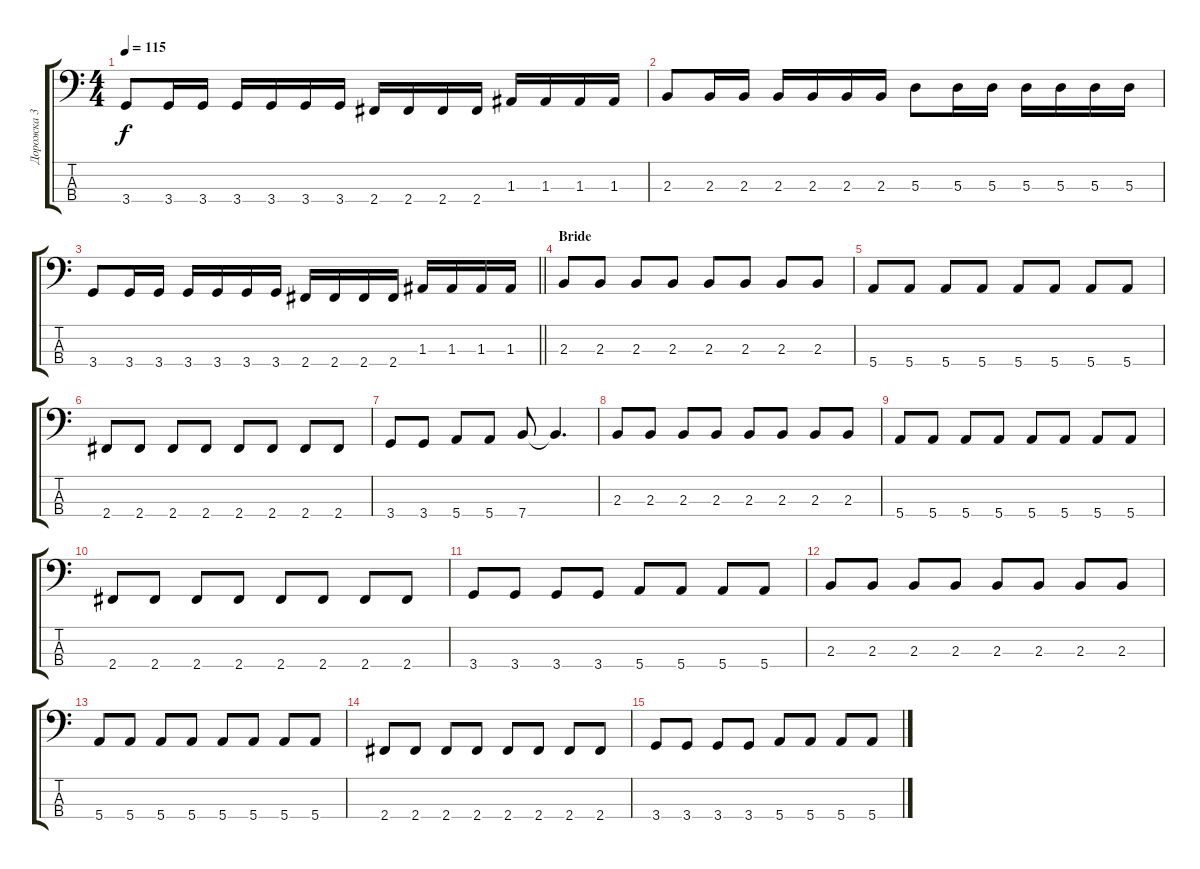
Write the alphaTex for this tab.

\track ("Дорожка 3" "Дорожка 3") {instrument electricbassfinger}
\staff {score tabs}
\tuning (G2 D2 A1 E1) {hide}
\ts (4 4)
\tempo 115
\clef f4
\ks c
3.4.8{dy f} 3.4.16 3.4.16 3.4.16 3.4.16 3.4.16 3.4.16 2.4.16 2.4.16 2.4.16 2.4.16 1.3.16 1.3.16 1.3.16 1.3.16 |
2.3.8 2.3.16 2.3.16 2.3.16 2.3.16 2.3.16 2.3.16 5.3.8 5.3.16 5.3.16 5.3.16 5.3.16 5.3.16 5.3.16 |
\barLineRight lightlight
3.4.8 3.4.16 3.4.16 3.4.16 3.4.16 3.4.16 3.4.16 2.4.16 2.4.16 2.4.16 2.4.16 1.3.16 1.3.16 1.3.16 1.3.16 |
\section ("" "Bride")
2.3.8 2.3.8 2.3.8 2.3.8 2.3.8 2.3.8 2.3.8 2.3.8 |
5.4.8 5.4.8 5.4.8 5.4.8 5.4.8 5.4.8 5.4.8 5.4.8 |
2.4.8 2.4.8 2.4.8 2.4.8 2.4.8 2.4.8 2.4.8 2.4.8 |
3.4.8 3.4.8 5.4.8 5.4.8 7.4.8 7.4{t}.4{d} |
2.3.8 2.3.8 2.3.8 2.3.8 2.3.8 2.3.8 2.3.8 2.3.8 |
5.4.8 5.4.8 5.4.8 5.4.8 5.4.8 5.4.8 5.4.8 5.4.8 |
2.4.8 2.4.8 2.4.8 2.4.8 2.4.8 2.4.8 2.4.8 2.4.8 |
3.4.8 3.4.8 3.4.8 3.4.8 5.4.8 5.4.8 5.4.8 5.4.8 |
2.3.8 2.3.8 2.3.8 2.3.8 2.3.8 2.3.8 2.3.8 2.3.8 |
5.4.8 5.4.8 5.4.8 5.4.8 5.4.8 5.4.8 5.4.8 5.4.8 |
2.4.8 2.4.8 2.4.8 2.4.8 2.4.8 2.4.8 2.4.8 2.4.8 |
3.4.8 3.4.8 3.4.8 3.4.8 5.4.8 5.4.8 5.4.8 5.4.8
